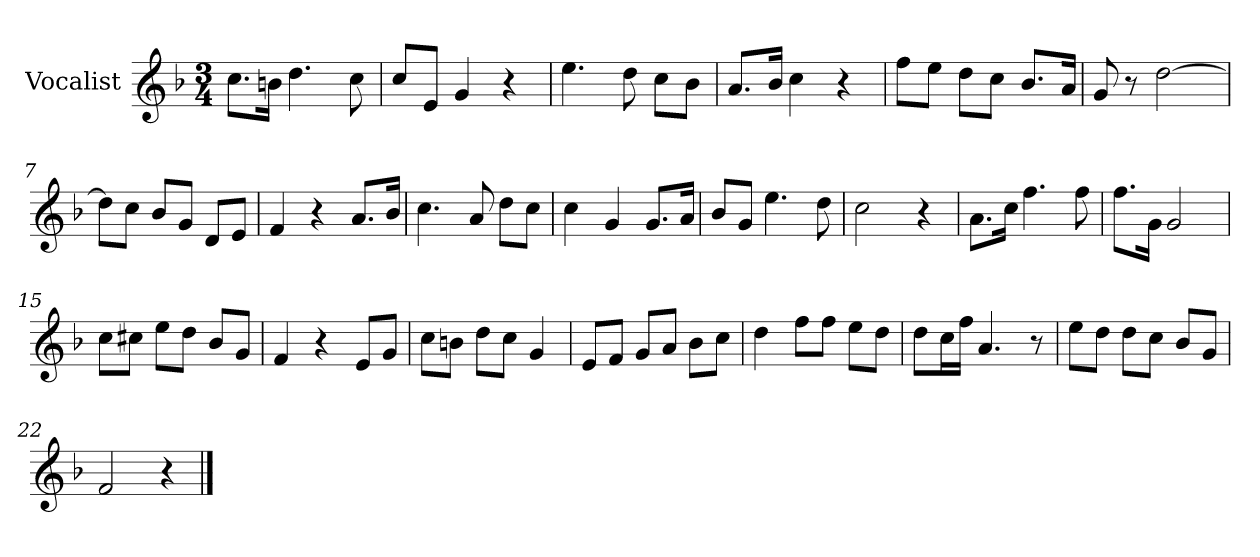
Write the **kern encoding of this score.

**kern
*part1
*staff1
*I"Vocalist
*k[b-]
*F:
*M3/4
=1
8.ccL
16bnJk
4.dd
8cc
=2
8ccL
8eJ
4g
4r
=3
4.ee
8dd
8ccL
8b-J
=4
8.aL
16b-Jk
4cc
4r
=5
8ffL
8eeJ
8ddL
8ccJ
8.b-L
16aJk
=6
8g
8r
[2dd
=7
8ddL]
8ccJ
8b-L
8gJ
8dL
8eJ
=8
4f
4r
8.aL
16b-Jk
=9
4.cc
8a
8ddL
8ccJ
=10
4cc
4g
8.gL
16aJk
=11
8b-L
8gJ
4.ee
8dd
=12
2cc
4r
=13
8.aL
16ccJk
4.ff
8ff
=14
8.ffL
16gJk
2g
=15
8ccL
8cc#XJ
8eeL
8ddJ
8b-L
8gJ
=16
4f
4r
8eL
8gJ
=17
8ccL
8bnJ
8ddL
8ccJ
4g
=18
8eL
8fJ
8gL
8aJ
8b-L
8ccJ
=19
4dd
8ffL
8ffJ
8eeL
8ddJ
=20
8ddL
16ccL
16ffJJ
4.a
8r
=21
8eeL
8ddJ
8ddL
8ccJ
8b-L
8gJ
=22
2f
4r
==
*-
